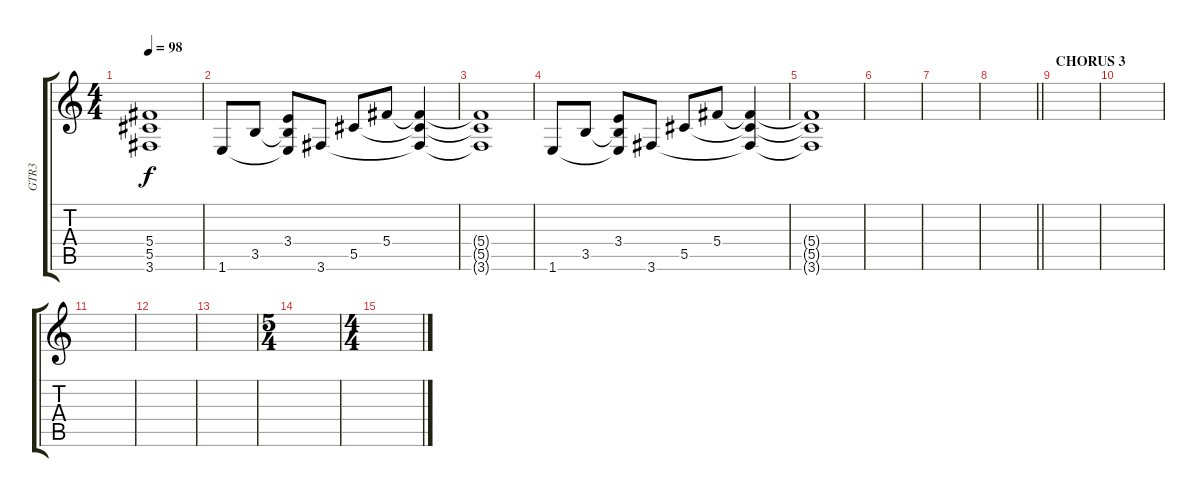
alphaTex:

\track ("GTR3" "GTR3") {instrument electricguitarjazz}
\staff {score tabs}
\tuning (Eb4 Bb3 Gb3 Db3 Ab2 Eb2) {hide}
\ts (4 4)
\tempo 98
\clef g2
\ks c
(5.4{t} 5.5{t} 3.6{t}).1{dy f} |
1.6.8 3.5.8 (3.4 3.5{t} 1.6{t}).8 3.6.8 5.5.8 5.4.8 (5.4{t} 5.5{t} 3.6{t}).4 |
(5.4{t} 5.5{t} 3.6{t}).1 |
1.6.8 3.5.8 (3.4 3.5{t} 1.6{t}).8 3.6.8 5.5.8 5.4.8 (5.4{t} 5.5{t} 3.6{t}).4 |
(5.4{t} 5.5{t} 3.6{t}).1 |
|
|
\barLineRight lightlight
|
\section ("" "CHORUS 3")
|
|
|
|
|
\ts (5 4)
|
\ts (4 4)
